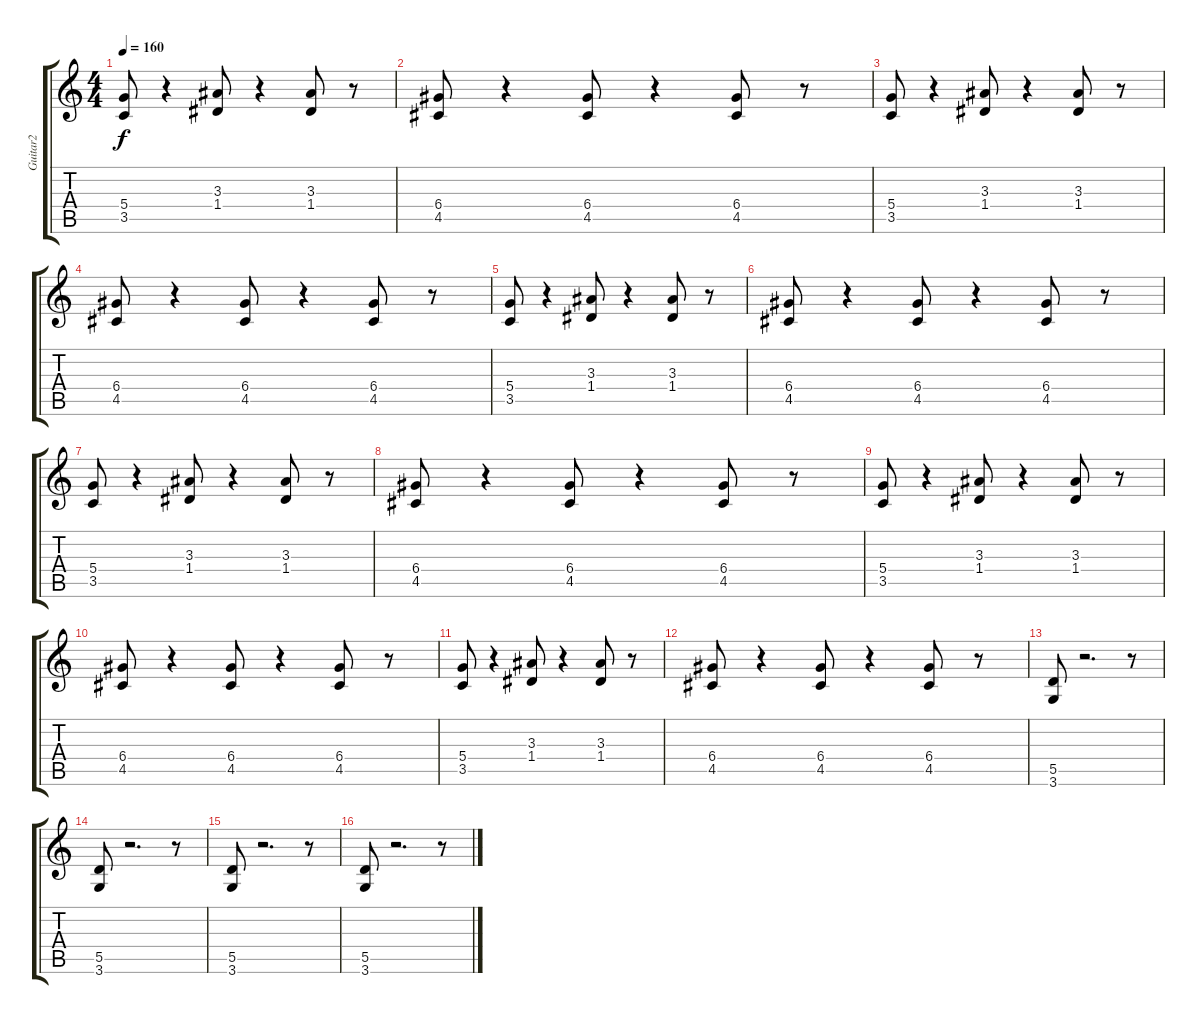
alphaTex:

\track ("Guitar2" "Guitar2") {instrument overdrivenguitar}
\staff {score tabs}
\tuning (E4 B3 G3 D3 A2 E2) {hide}
\ts (4 4)
\tempo 160
\clef g2
\ks c
(5.4 3.5).8{dy f} r.4 (3.3 1.4).8 r.4 (3.3 1.4).8 r.8 |
(6.4 4.5).8 r.4 (6.4 4.5).8 r.4 (6.4 4.5).8 r.8 |
(5.4 3.5).8 r.4 (3.3 1.4).8 r.4 (3.3 1.4).8 r.8 |
(6.4 4.5).8 r.4 (6.4 4.5).8 r.4 (6.4 4.5).8 r.8 |
(5.4 3.5).8 r.4 (3.3 1.4).8 r.4 (3.3 1.4).8 r.8 |
(6.4 4.5).8 r.4 (6.4 4.5).8 r.4 (6.4 4.5).8 r.8 |
(5.4 3.5).8 r.4 (3.3 1.4).8 r.4 (3.3 1.4).8 r.8 |
(6.4 4.5).8 r.4 (6.4 4.5).8 r.4 (6.4 4.5).8 r.8 |
(5.4 3.5).8 r.4 (3.3 1.4).8 r.4 (3.3 1.4).8 r.8 |
(6.4 4.5).8 r.4 (6.4 4.5).8 r.4 (6.4 4.5).8 r.8 |
(5.4 3.5).8 r.4 (3.3 1.4).8 r.4 (3.3 1.4).8 r.8 |
(6.4 4.5).8 r.4 (6.4 4.5).8 r.4 (6.4 4.5).8 r.8 |
(5.5 3.6).8 r.2{d} r.8 |
(5.5 3.6).8 r.2{d} r.8 |
(5.5 3.6).8 r.2{d} r.8 |
(5.5 3.6).8 r.2{d} r.8
